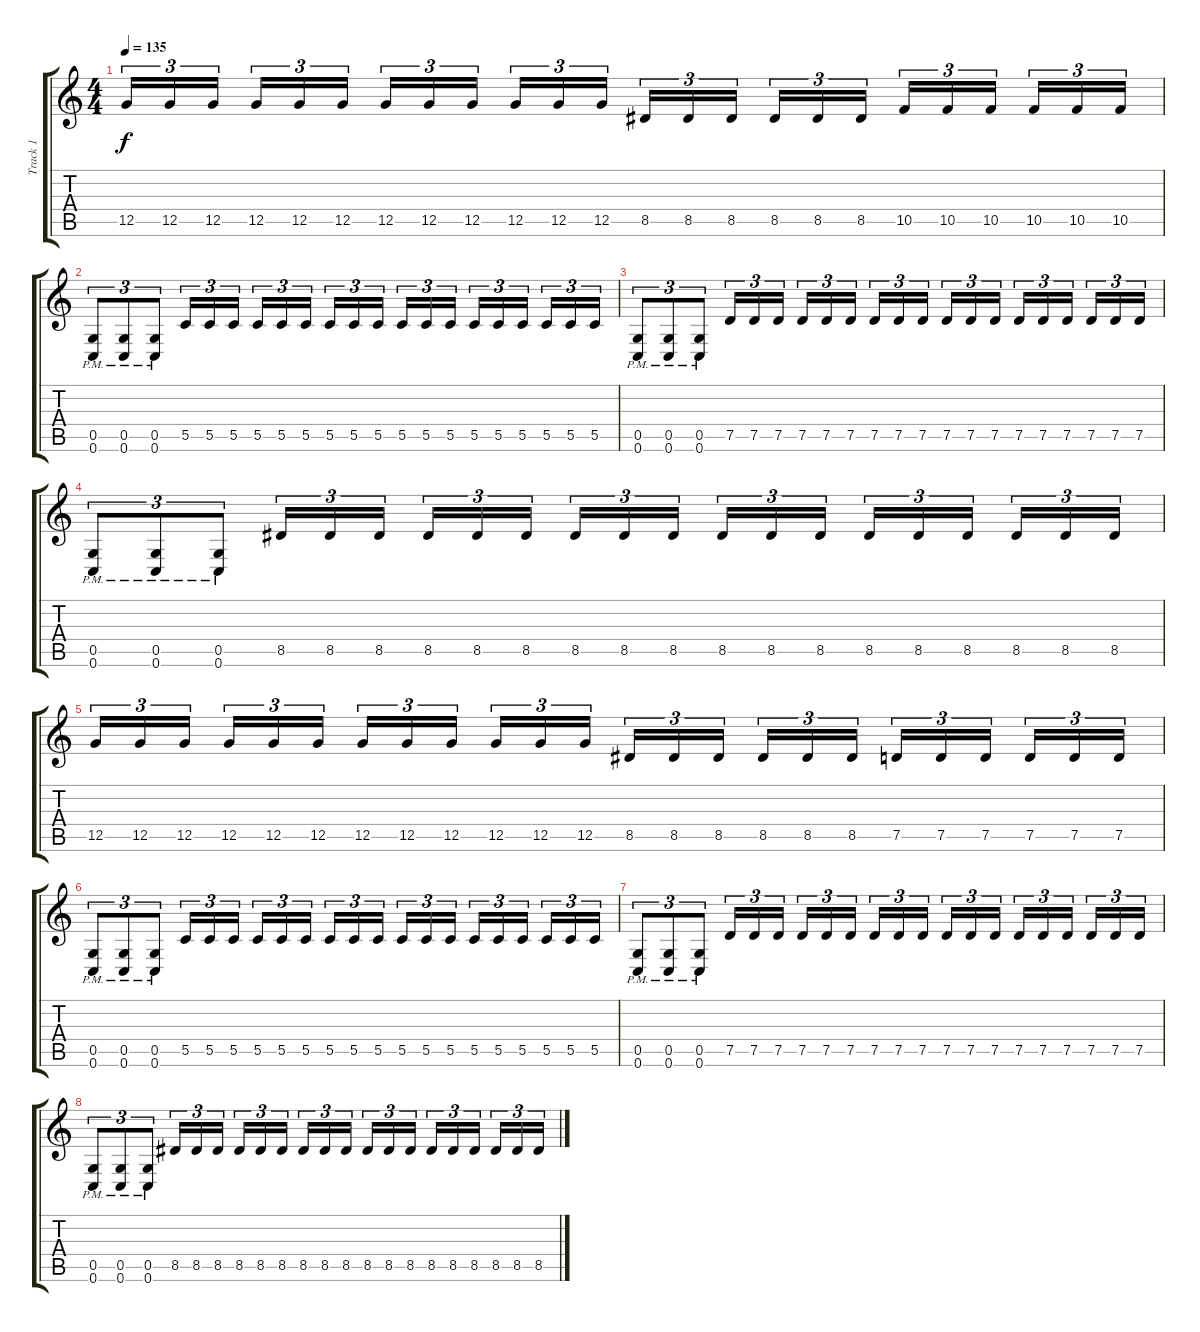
\track ("Track 1" "Track 1") {instrument distortionguitar}
\staff {score tabs}
\tuning (D4 A3 F3 C3 G2 C2) {hide}
\ts (4 4)
\tempo 135
\clef g2
\ks c
12.5.16{tu (3 2) dy f} 12.5.16{tu (3 2)} 12.5.16{tu (3 2) beam splitsecondary} 12.5.16{tu (3 2)} 12.5.16{tu (3 2)} 12.5.16{tu (3 2)} 12.5.16{tu (3 2)} 12.5.16{tu (3 2)} 12.5.16{tu (3 2) beam splitsecondary} 12.5.16{tu (3 2)} 12.5.16{tu (3 2)} 12.5.16{tu (3 2)} 8.5.16{tu (3 2)} 8.5.16{tu (3 2)} 8.5.16{tu (3 2) beam splitsecondary} 8.5.16{tu (3 2)} 8.5.16{tu (3 2)} 8.5.16{tu (3 2)} 10.5.16{tu (3 2)} 10.5.16{tu (3 2)} 10.5.16{tu (3 2) beam splitsecondary} 10.5.16{tu (3 2)} 10.5.16{tu (3 2)} 10.5.16{tu (3 2)} |
(0.5{pm} 0.6{pm}).8{tu (3 2)} (0.5{pm} 0.6{pm}).8{tu (3 2)} (0.5{pm} 0.6{pm}).8{tu (3 2)} 5.5.16{tu (3 2)} 5.5.16{tu (3 2)} 5.5.16{tu (3 2) beam splitsecondary} 5.5.16{tu (3 2)} 5.5.16{tu (3 2)} 5.5.16{tu (3 2)} 5.5.16{tu (3 2)} 5.5.16{tu (3 2)} 5.5.16{tu (3 2) beam splitsecondary} 5.5.16{tu (3 2)} 5.5.16{tu (3 2)} 5.5.16{tu (3 2)} 5.5.16{tu (3 2)} 5.5.16{tu (3 2)} 5.5.16{tu (3 2) beam splitsecondary} 5.5.16{tu (3 2)} 5.5.16{tu (3 2)} 5.5.16{tu (3 2)} |
(0.5{pm} 0.6{pm}).8{tu (3 2)} (0.5{pm} 0.6{pm}).8{tu (3 2)} (0.5{pm} 0.6{pm}).8{tu (3 2)} 7.5.16{tu (3 2)} 7.5.16{tu (3 2)} 7.5.16{tu (3 2) beam splitsecondary} 7.5.16{tu (3 2)} 7.5.16{tu (3 2)} 7.5.16{tu (3 2)} 7.5.16{tu (3 2)} 7.5.16{tu (3 2)} 7.5.16{tu (3 2) beam splitsecondary} 7.5.16{tu (3 2)} 7.5.16{tu (3 2)} 7.5.16{tu (3 2)} 7.5.16{tu (3 2)} 7.5.16{tu (3 2)} 7.5.16{tu (3 2) beam splitsecondary} 7.5.16{tu (3 2)} 7.5.16{tu (3 2)} 7.5.16{tu (3 2)} |
(0.5{pm} 0.6{pm}).8{tu (3 2)} (0.5{pm} 0.6{pm}).8{tu (3 2)} (0.5{pm} 0.6{pm}).8{tu (3 2)} 8.5.16{tu (3 2)} 8.5.16{tu (3 2)} 8.5.16{tu (3 2) beam splitsecondary} 8.5.16{tu (3 2)} 8.5.16{tu (3 2)} 8.5.16{tu (3 2)} 8.5.16{tu (3 2)} 8.5.16{tu (3 2)} 8.5.16{tu (3 2) beam splitsecondary} 8.5.16{tu (3 2)} 8.5.16{tu (3 2)} 8.5.16{tu (3 2)} 8.5.16{tu (3 2)} 8.5.16{tu (3 2)} 8.5.16{tu (3 2) beam splitsecondary} 8.5.16{tu (3 2)} 8.5.16{tu (3 2)} 8.5.16{tu (3 2)} |
12.5.16{tu (3 2)} 12.5.16{tu (3 2)} 12.5.16{tu (3 2) beam splitsecondary} 12.5.16{tu (3 2)} 12.5.16{tu (3 2)} 12.5.16{tu (3 2)} 12.5.16{tu (3 2)} 12.5.16{tu (3 2)} 12.5.16{tu (3 2) beam splitsecondary} 12.5.16{tu (3 2)} 12.5.16{tu (3 2)} 12.5.16{tu (3 2)} 8.5.16{tu (3 2)} 8.5.16{tu (3 2)} 8.5.16{tu (3 2) beam splitsecondary} 8.5.16{tu (3 2)} 8.5.16{tu (3 2)} 8.5.16{tu (3 2)} 7.5.16{tu (3 2)} 7.5.16{tu (3 2)} 7.5.16{tu (3 2) beam splitsecondary} 7.5.16{tu (3 2)} 7.5.16{tu (3 2)} 7.5.16{tu (3 2)} |
(0.5{pm} 0.6{pm}).8{tu (3 2)} (0.5{pm} 0.6{pm}).8{tu (3 2)} (0.5{pm} 0.6{pm}).8{tu (3 2)} 5.5.16{tu (3 2)} 5.5.16{tu (3 2)} 5.5.16{tu (3 2) beam splitsecondary} 5.5.16{tu (3 2)} 5.5.16{tu (3 2)} 5.5.16{tu (3 2)} 5.5.16{tu (3 2)} 5.5.16{tu (3 2)} 5.5.16{tu (3 2) beam splitsecondary} 5.5.16{tu (3 2)} 5.5.16{tu (3 2)} 5.5.16{tu (3 2)} 5.5.16{tu (3 2)} 5.5.16{tu (3 2)} 5.5.16{tu (3 2) beam splitsecondary} 5.5.16{tu (3 2)} 5.5.16{tu (3 2)} 5.5.16{tu (3 2)} |
(0.5{pm} 0.6{pm}).8{tu (3 2)} (0.5{pm} 0.6{pm}).8{tu (3 2)} (0.5{pm} 0.6{pm}).8{tu (3 2)} 7.5.16{tu (3 2)} 7.5.16{tu (3 2)} 7.5.16{tu (3 2) beam splitsecondary} 7.5.16{tu (3 2)} 7.5.16{tu (3 2)} 7.5.16{tu (3 2)} 7.5.16{tu (3 2)} 7.5.16{tu (3 2)} 7.5.16{tu (3 2) beam splitsecondary} 7.5.16{tu (3 2)} 7.5.16{tu (3 2)} 7.5.16{tu (3 2)} 7.5.16{tu (3 2)} 7.5.16{tu (3 2)} 7.5.16{tu (3 2) beam splitsecondary} 7.5.16{tu (3 2)} 7.5.16{tu (3 2)} 7.5.16{tu (3 2)} |
(0.5{pm} 0.6{pm}).8{tu (3 2)} (0.5{pm} 0.6{pm}).8{tu (3 2)} (0.5{pm} 0.6{pm}).8{tu (3 2)} 8.5.16{tu (3 2)} 8.5.16{tu (3 2)} 8.5.16{tu (3 2) beam splitsecondary} 8.5.16{tu (3 2)} 8.5.16{tu (3 2)} 8.5.16{tu (3 2)} 8.5.16{tu (3 2)} 8.5.16{tu (3 2)} 8.5.16{tu (3 2) beam splitsecondary} 8.5.16{tu (3 2)} 8.5.16{tu (3 2)} 8.5.16{tu (3 2)} 8.5.16{tu (3 2)} 8.5.16{tu (3 2)} 8.5.16{tu (3 2) beam splitsecondary} 8.5.16{tu (3 2)} 8.5.16{tu (3 2)} 8.5.16{tu (3 2)}
